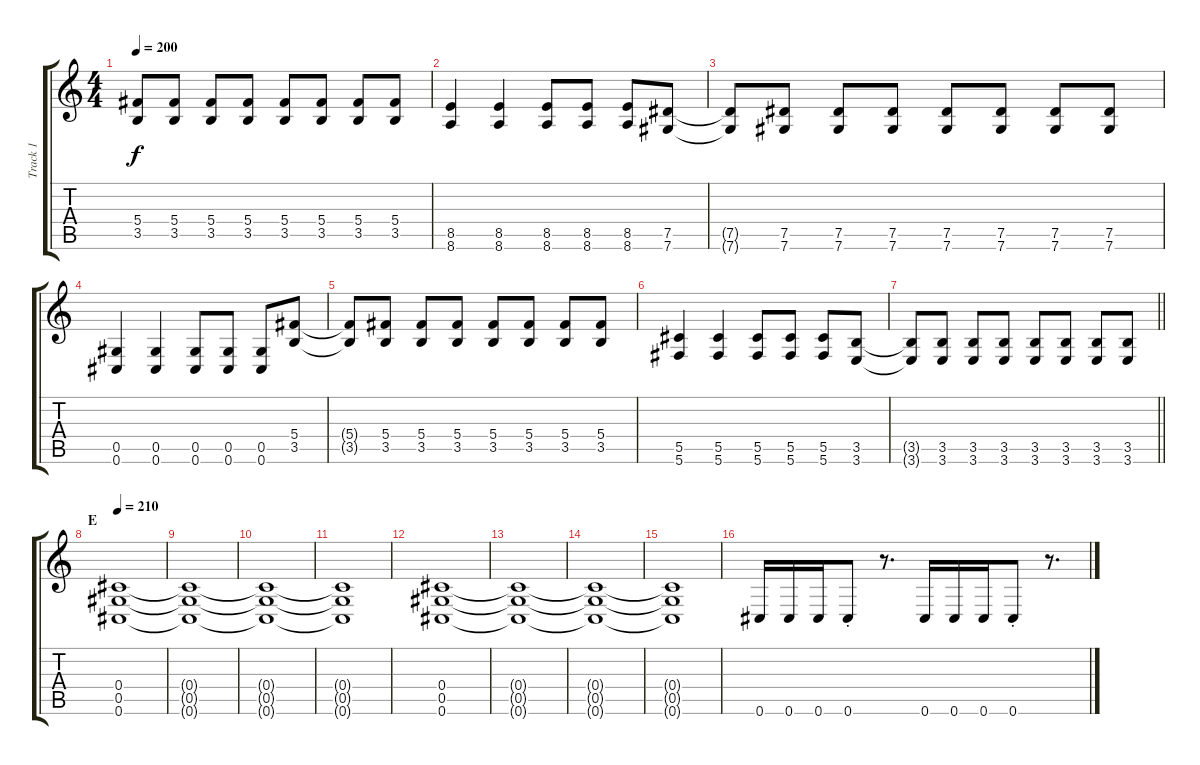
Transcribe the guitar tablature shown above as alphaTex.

\track ("Track 1" "Track 1") {instrument distortionguitar}
\staff {score tabs}
\tuning (Eb4 Bb3 Gb3 Db3 Ab2 Db2) {hide}
\ts (4 4)
\tempo 200
\clef g2
\ks c
(5.4{t} 3.5{t}).8{dy f} (5.4 3.5).8 (5.4 3.5).8 (5.4 3.5).8 (5.4 3.5).8 (5.4 3.5).8 (5.4 3.5).8 (5.4 3.5).8 |
(8.5 8.6).4 (8.5 8.6).4 (8.5 8.6).8 (8.5 8.6).8 (8.5 8.6).8 (7.5 7.6).8 |
(7.5{t} 7.6{t}).8 (7.5 7.6).8 (7.5 7.6).8 (7.5 7.6).8 (7.5 7.6).8 (7.5 7.6).8 (7.5 7.6).8 (7.5 7.6).8 |
(0.5 0.6).4 (0.5 0.6).4 (0.5 0.6).8 (0.5 0.6).8 (0.5 0.6).8 (5.4 3.5).8 |
(5.4{t} 3.5{t}).8 (5.4 3.5).8 (5.4 3.5).8 (5.4 3.5).8 (5.4 3.5).8 (5.4 3.5).8 (5.4 3.5).8 (5.4 3.5).8 |
(5.5 5.6).4 (5.5 5.6).4 (5.5 5.6).8 (5.5 5.6).8 (5.5 5.6).8 (3.5 3.6).8 |
\barLineRight lightlight
(3.5{t} 3.6{t}).8 (3.5 3.6).8 (3.5 3.6).8 (3.5 3.6).8 (3.5 3.6).8 (3.5 3.6).8 (3.5 3.6).8 (3.5 3.6).8 |
\section ("" "E")
\tempo 210
(0.4 0.5 0.6).1{balance 0} |
(0.4{t} 0.5{t} 0.6{t}).1 |
(0.4{t} 0.5{t} 0.6{t}).1 |
(0.4{t} 0.5{t} 0.6{t}).1 |
(0.4 0.5 0.6).1 |
(0.4{t} 0.5{t} 0.6{t}).1 |
(0.4{t} 0.5{t} 0.6{t}).1 |
(0.4{t} 0.5{t} 0.6{t}).1 |
0.6.16 0.6.16 0.6.16 0.6{st}.8 r.8{d} 0.6.16 0.6.16 0.6.16 0.6{st}.8 r.8{d}
